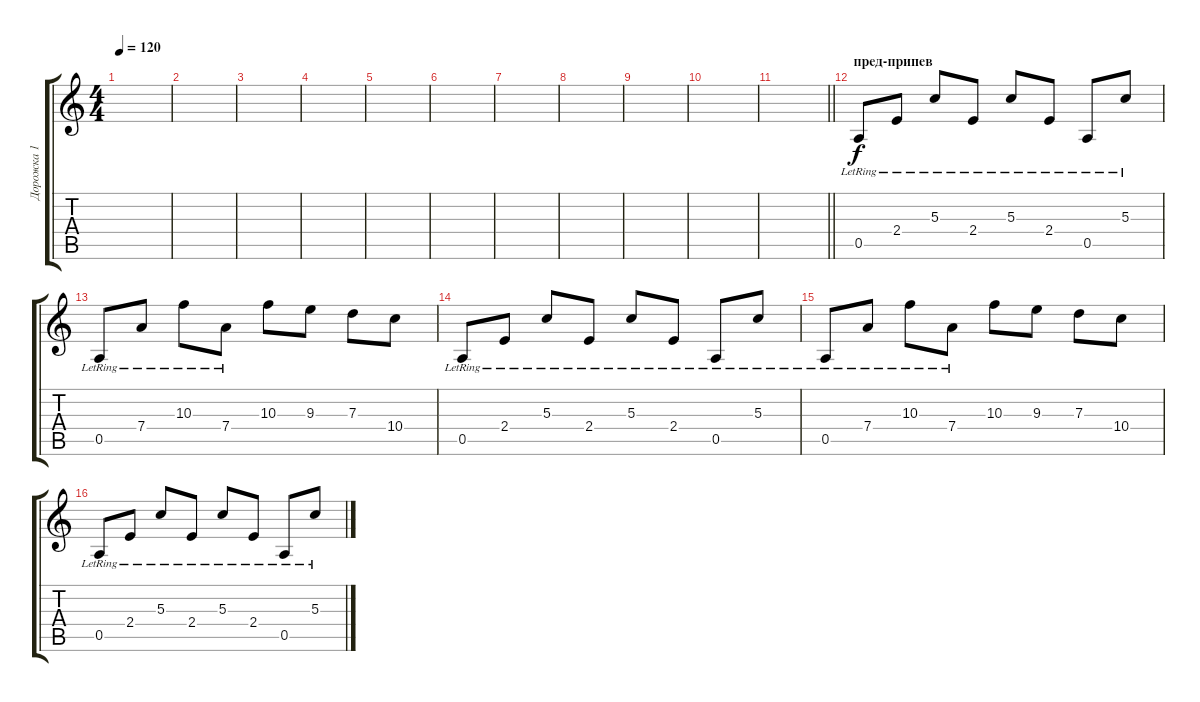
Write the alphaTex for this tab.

\track ("Дорожка 1" "Дорожка 1") {instrument acousticguitarsteel}
\staff {score tabs}
\tuning (E4 B3 G3 D3 A2 D2) {hide}
\ts (4 4)
\tempo 120
\clef g2
\ks c
|
|
|
|
|
|
|
|
|
|
\barLineRight lightlight
|
\section ("" "пред-припев")
0.5{lr}.8 2.4{lr}.8 5.3{lr}.8 2.4{lr}.8 5.3{lr}.8 2.4{lr}.8 0.5{lr}.8 5.3{lr}.8 |
0.5{lr}.8 7.4{lr}.8 10.3{lr}.8 7.4{lr}.8 10.3.8 9.3.8 7.3.8 10.4.8 |
0.5{lr}.8 2.4{lr}.8 5.3{lr}.8 2.4{lr}.8 5.3{lr}.8 2.4{lr}.8 0.5{lr}.8 5.3{lr}.8 |
0.5{lr}.8 7.4{lr}.8 10.3{lr}.8 7.4{lr}.8 10.3.8 9.3.8 7.3.8 10.4.8 |
0.5{lr}.8 2.4{lr}.8 5.3{lr}.8 2.4{lr}.8 5.3{lr}.8 2.4{lr}.8 0.5{lr}.8 5.3{lr}.8
